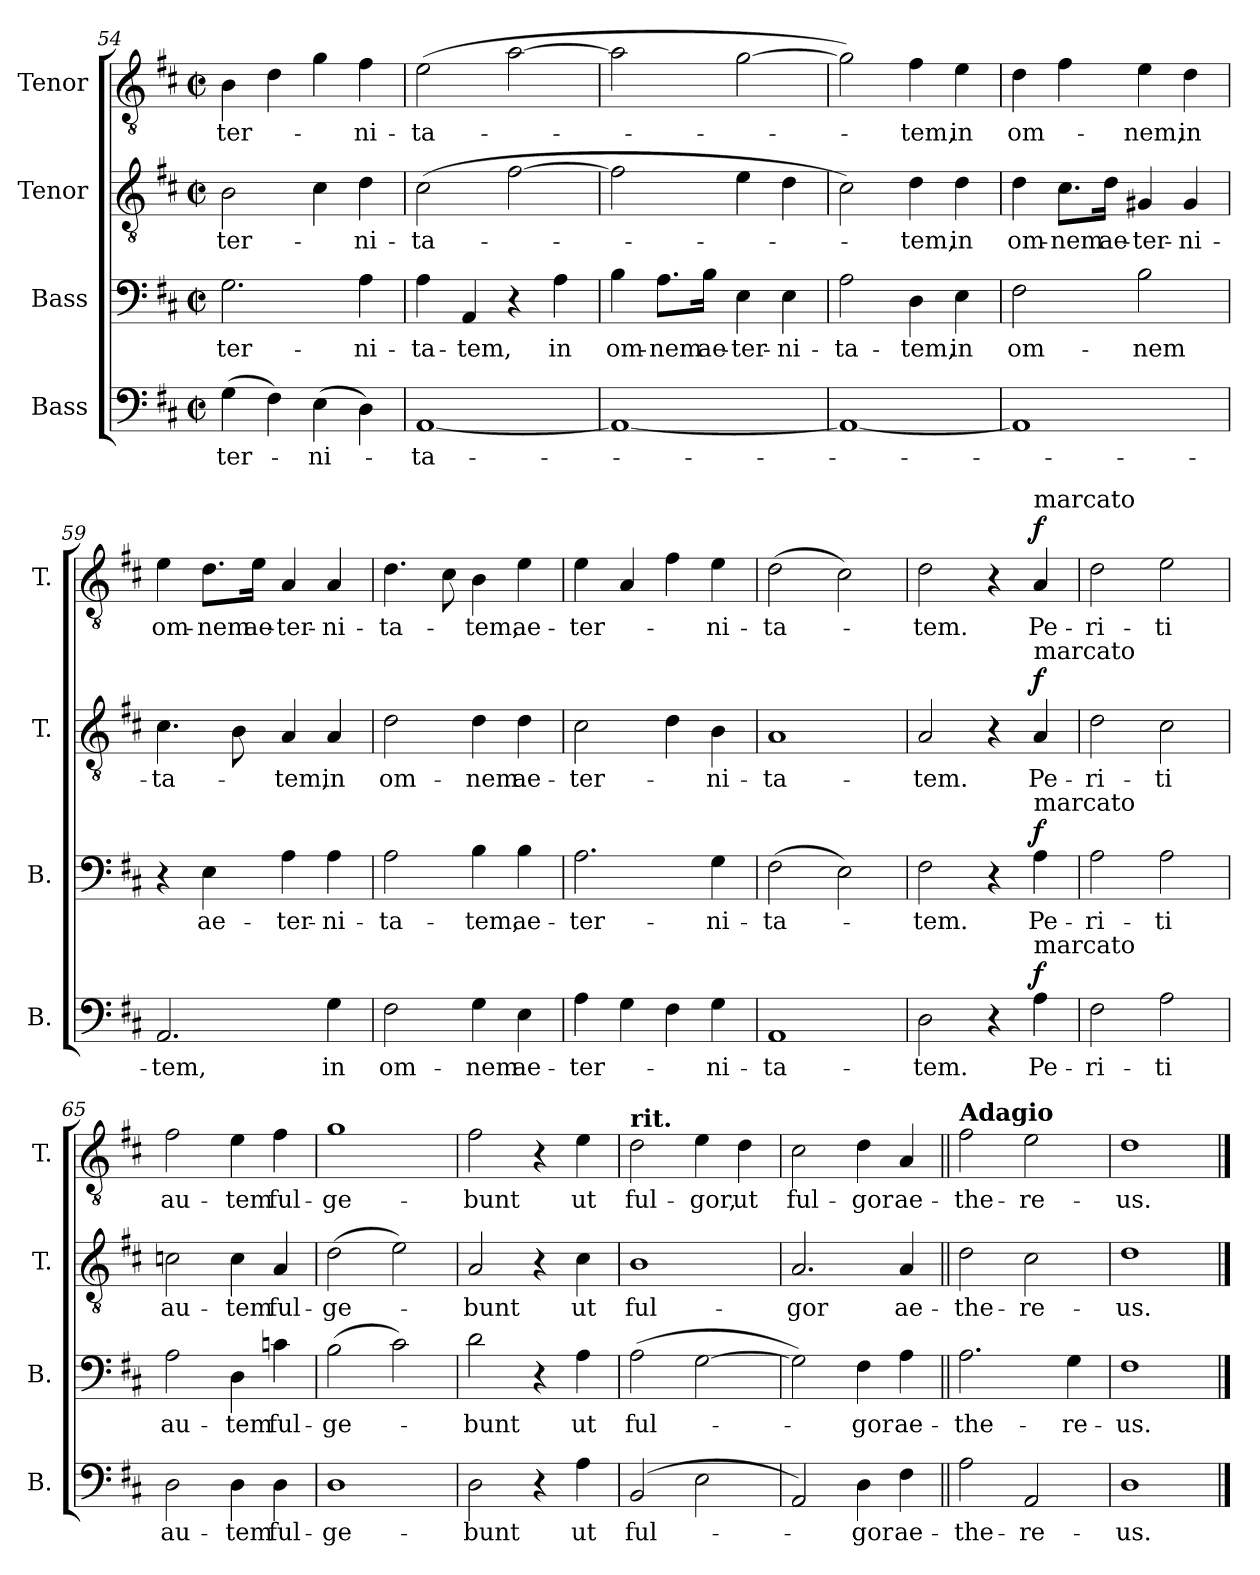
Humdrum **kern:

**kern	**text	**dynam	**kern	**text	**dynam	**kern	**text	**dynam	**kern	**text	**dynam
*part4	*part4	*part4	*part3	*part3	*part3	*part2	*part2	*part2	*part1	*part1	*part1
*staff4	*staff4	*staff4	*staff3	*staff3	*staff3	*staff2	*staff2	*staff2	*staff1	*staff1	*staff1
*I"Bass	*	*	*I"Bass	*	*	*I"Tenor	*	*	*I"Tenor	*	*
*I'B.	*	*	*I'B.	*	*	*I'T.	*	*	*I'T.	*	*
*clefF4	*	*	*clefF4	*	*	*clefGv2	*	*	*clefGv2	*	*
*k[f#c#]	*	*	*k[f#c#]	*	*	*k[f#c#]	*	*	*k[f#c#]	*	*
*M2/2	*	*	*M2/2	*	*	*M2/2	*	*	*M2/2	*	*
*met(c|)	*	*	*met(c|)	*	*	*met(c|)	*	*	*met(c|)	*	*
=54	=54	=54	=54	=54	=54	=54	=54	=54	=54	=54	=54
(4G\	-ter-	.	2.G\	-ter-	.	2B\	-ter-	.	4B\	-ter-	.
4F#\)	.	.	.	.	.	.	.	.	4d\	.	.
(4E\	-ni-	.	.	.	.	4c#\	.	.	4g\	.	.
4D\)	.	.	4A\	-ni-	.	4d\	-ni-	.	4f#\	-ni-	.
=55	=55	=55	=55	=55	=55	=55	=55	=55	=55	=55	=55
[1AA	-ta-	.	4A\	-ta-	.	(2c#\	-ta-	.	(2e\	-ta-	.
.	.	.	4AA/	-tem,	.	.	.	.	.	.	.
.	.	.	4r	.	.	[2f#\	.	.	[2a\	.	.
.	.	.	4A\	in	.	.	.	.	.	.	.
=56	=56	=56	=56	=56	=56	=56	=56	=56	=56	=56	=56
1AA_	.	.	4B\	om-	.	2f#\]	.	.	2a\]	.	.
.	.	.	8.A\L	-nem	.	.	.	.	.	.	.
.	.	.	16B\Jk	ae-	.	.	.	.	.	.	.
.	.	.	4E\	-ter-	.	4e\	.	.	[2g\	.	.
.	.	.	4E\	-ni-	.	4d\	.	.	.	.	.
=57	=57	=57	=57	=57	=57	=57	=57	=57	=57	=57	=57
1AA_	.	.	2A\	-ta-	.	2c#\)	.	.	2g\])	.	.
.	.	.	4D\	-tem,	.	4d\	-tem,	.	4f#\	-tem,	.
.	.	.	4E\	in	.	4d\	in	.	4e\	in	.
!!LO:PB:g=z
=58	=58	=58	=58	=58	=58	=58	=58	=58	=58	=58	=58
1AA]	.	.	2F#\	om-	.	4d\	om-	.	4d\	om-	.
.	.	.	.	.	.	8.c#\L	-nem	.	4f#\	.	.
.	.	.	.	.	.	16d\Jk	ae-	.	.	.	.
.	.	.	2B\	-nem	.	4G#X/	-ter-	.	4e\	-nem,	.
.	.	.	.	.	.	4G#/	-ni-	.	4d\	in	.
=59	=59	=59	=59	=59	=59	=59	=59	=59	=59	=59	=59
2.AA/	-tem,	.	4r	.	.	4.c#\	-ta-	.	4e\	om-	.
.	.	.	4E\	ae-	.	.	.	.	8.d\L	-nem	.
.	.	.	.	.	.	8B\	.	.	.	.	.
.	.	.	.	.	.	.	.	.	16e\Jk	ae-	.
.	.	.	4A\	-ter-	.	4A/	-tem,	.	4A/	-ter-	.
4G\	in	.	4A\	-ni-	.	4A/	in	.	4A/	-ni-	.
=60	=60	=60	=60	=60	=60	=60	=60	=60	=60	=60	=60
2F#\	om-	.	2A\	-ta-	.	2d\	om-	.	4.d\	-ta-	.
.	.	.	.	.	.	.	.	.	8c#\	.	.
4G\	-nem	.	4B\	-tem,	.	4d\	-nem	.	4B\	-tem,	.
4E\	ae-	.	4B\	ae-	.	4d\	ae-	.	4e\	ae-	.
=61	=61	=61	=61	=61	=61	=61	=61	=61	=61	=61	=61
4A\	-ter-	.	2.A\	-ter-	.	2c#\	-ter-	.	4e\	-ter-	.
4G\	.	.	.	.	.	.	.	.	4A/	.	.
4F#\	.	.	.	.	.	4d\	.	.	4f#\	.	.
4G\	-ni-	.	4G\	-ni-	.	4B\	-ni-	.	4e\	-ni-	.
=62	=62	=62	=62	=62	=62	=62	=62	=62	=62	=62	=62
1AA	-ta-	.	(2F#\	-ta-	.	1A	-ta-	.	(2d\	-ta-	.
.	.	.	2E\)	.	.	.	.	.	2c#\)	.	.
=63	=63	=63	=63	=63	=63	=63	=63	=63	=63	=63	=63
2D\	-tem.	.	2F#\	-tem.	.	2A/	-tem.	.	2d\	-tem.	.
4r	.	.	4r	.	.	4r	.	.	4r	.	.
!	!	!	!	!	!	!	!	!	!LO:TX:a:t=marcato	!	!
!	!	!	!	!	!	!LO:TX:a:t=marcato	!	!	!	!	!
!	!	!	!LO:TX:a:t=marcato	!	!	!	!	!	!	!	!
!LO:TX:a:t=marcato	!	!	!	!	!	!	!	!	!	!	!
!	!	!LO:DY:a	!	!	!LO:DY:a	!	!	!LO:DY:a	!	!	!LO:DY:a
4A\	Pe-	f	4A\	Pe-	f	4A/	Pe-	f	4A/	Pe-	f
!!LO:LB:g=z
=64	=64	=64	=64	=64	=64	=64	=64	=64	=64	=64	=64
2F#\	-ri-	.	2A\	-ri-	.	2d\	-ri-	.	2d\	-ri-	.
2A\	-ti	.	2A\	-ti	.	2c#\	-ti	.	2e\	-ti	.
=65	=65	=65	=65	=65	=65	=65	=65	=65	=65	=65	=65
2D\	au-	.	2A\	au-	.	2cn\	au-	.	2f#\	au-	.
4D\	-tem	.	4D\	-tem	.	4c\	-tem	.	4e\	-tem	.
4D\	ful-	.	4cn\	ful-	.	4A/	ful-	.	4f#\	ful-	.
=66	=66	=66	=66	=66	=66	=66	=66	=66	=66	=66	=66
1D	-ge-	.	(2B\	-ge-	.	(2d\	-ge-	.	1g	-ge-	.
.	.	.	2c#\)	.	.	2e\)	.	.	.	.	.
=67	=67	=67	=67	=67	=67	=67	=67	=67	=67	=67	=67
2D\	-bunt	.	2d\	-bunt	.	2A/	-bunt	.	2f#\	-bunt	.
4r	.	.	4r	.	.	4r	.	.	4r	.	.
4A\	ut	.	4A\	ut	.	4c#\	ut	.	4e\	ut	.
=68	=68	=68	=68	=68	=68	=68	=68	=68	=68	=68	=68
!	!	!	!	!	!	!	!	!	!LO:TX:a:B:t=rit.	!	!
(2BB/	ful-	.	(2A\	ful-	.	1B	ful-	.	2d\	ful-	.
2E\	.	.	[2G\	.	.	.	.	.	4e\	-gor,	.
.	.	.	.	.	.	.	.	.	4d\	ut	.
=69	=69	=69	=69	=69	=69	=69	=69	=69	=69	=69	=69
2AA/)	.	.	2G\])	.	.	2.A/	gor	.	2c#\	ful-	.
4D\	-gor	.	4F#\	-gor	.	.	.	.	4d\	-gor	.
4F#\	ae-	.	4A\	ae-	.	4A/	ae-	.	4A/	ae-	.
=70||	=70||	=70||	=70||	=70||	=70||	=70||	=70||	=70||	=70||	=70||	=70||
!	!	!	!	!	!	!	!	!	!LO:TX:a:B:t=Adagio	!	!
2A\	-the-	.	2.A\	-the-	.	2d\	-the-	.	2f#\	-the-	.
2AA/	-re-	.	.	.	.	2c#\	-re-	.	2e\	-re-	.
.	.	.	4G\	-re-	.	.	.	.	.	.	.
=71	=71	=71	=71	=71	=71	=71	=71	=71	=71	=71	=71
1D	-us.	.	1F#	-us.	.	1d	-us.	.	1d	-us.	.
==	==	==	==	==	==	==	==	==	==	==	==
*-	*-	*-	*-	*-	*-	*-	*-	*-	*-	*-	*-
